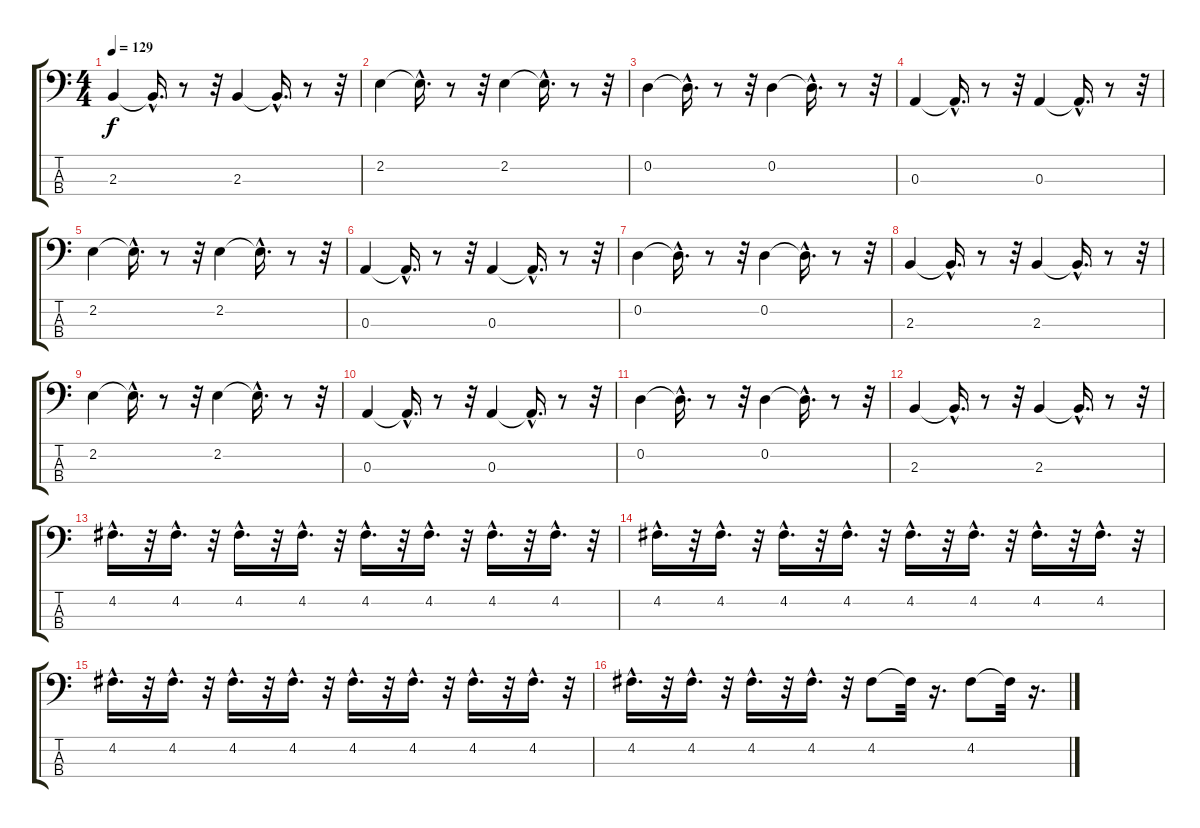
\track "" {instrument acousticguitarnylon}
\staff {score tabs}
\tuning (G2 D2 A1 E1) {hide}
\ts (4 4)
\tempo 129
\clef f4
\ks c
2.3.4{dy f} 2.3{hac t}.16{d} r.8 r.32 2.3.4 2.3{hac t}.16{d} r.8 r.32 |
2.2.4 2.2{hac t}.16{d} r.8 r.32 2.2.4 2.2{hac t}.16{d} r.8 r.32 |
0.2.4 0.2{hac t}.16{d} r.8 r.32 0.2.4 0.2{hac t}.16{d} r.8 r.32 |
0.3.4 0.3{hac t}.16{d} r.8 r.32 0.3.4 0.3{hac t}.16{d} r.8 r.32 |
2.2.4 2.2{hac t}.16{d} r.8 r.32 2.2.4 2.2{hac t}.16{d} r.8 r.32 |
0.3.4 0.3{hac t}.16{d} r.8 r.32 0.3.4 0.3{hac t}.16{d} r.8 r.32 |
0.2.4 0.2{hac t}.16{d} r.8 r.32 0.2.4 0.2{hac t}.16{d} r.8 r.32 |
2.3.4 2.3{hac t}.16{d} r.8 r.32 2.3.4 2.3{hac t}.16{d} r.8 r.32 |
2.2.4 2.2{hac t}.16{d} r.8 r.32 2.2.4 2.2{hac t}.16{d} r.8 r.32 |
0.3.4 0.3{hac t}.16{d} r.8 r.32 0.3.4 0.3{hac t}.16{d} r.8 r.32 |
0.2.4 0.2{hac t}.16{d} r.8 r.32 0.2.4 0.2{hac t}.16{d} r.8 r.32 |
2.3.4 2.3{hac t}.16{d} r.8 r.32 2.3.4 2.3{hac t}.16{d} r.8 r.32 |
4.2{hac}.16{d} r.32 4.2{hac}.16{d} r.32 4.2{hac}.16{d} r.32 4.2{hac}.16{d} r.32 4.2{hac}.16{d} r.32 4.2{hac}.16{d} r.32 4.2{hac}.16{d} r.32 4.2{hac}.16{d} r.32 |
4.2{hac}.16{d} r.32 4.2{hac}.16{d} r.32 4.2{hac}.16{d} r.32 4.2{hac}.16{d} r.32 4.2{hac}.16{d} r.32 4.2{hac}.16{d} r.32 4.2{hac}.16{d} r.32 4.2{hac}.16{d} r.32 |
4.2{hac}.16{d} r.32 4.2{hac}.16{d} r.32 4.2{hac}.16{d} r.32 4.2{hac}.16{d} r.32 4.2{hac}.16{d} r.32 4.2{hac}.16{d} r.32 4.2{hac}.16{d} r.32 4.2{hac}.16{d} r.32 |
4.2{hac}.16{d} r.32 4.2{hac}.16{d} r.32 4.2{hac}.16{d} r.32 4.2{hac}.16{d} r.32 4.2.8 4.2{t}.32 r.16{d} 4.2.8 4.2{t}.32 r.16{d}
